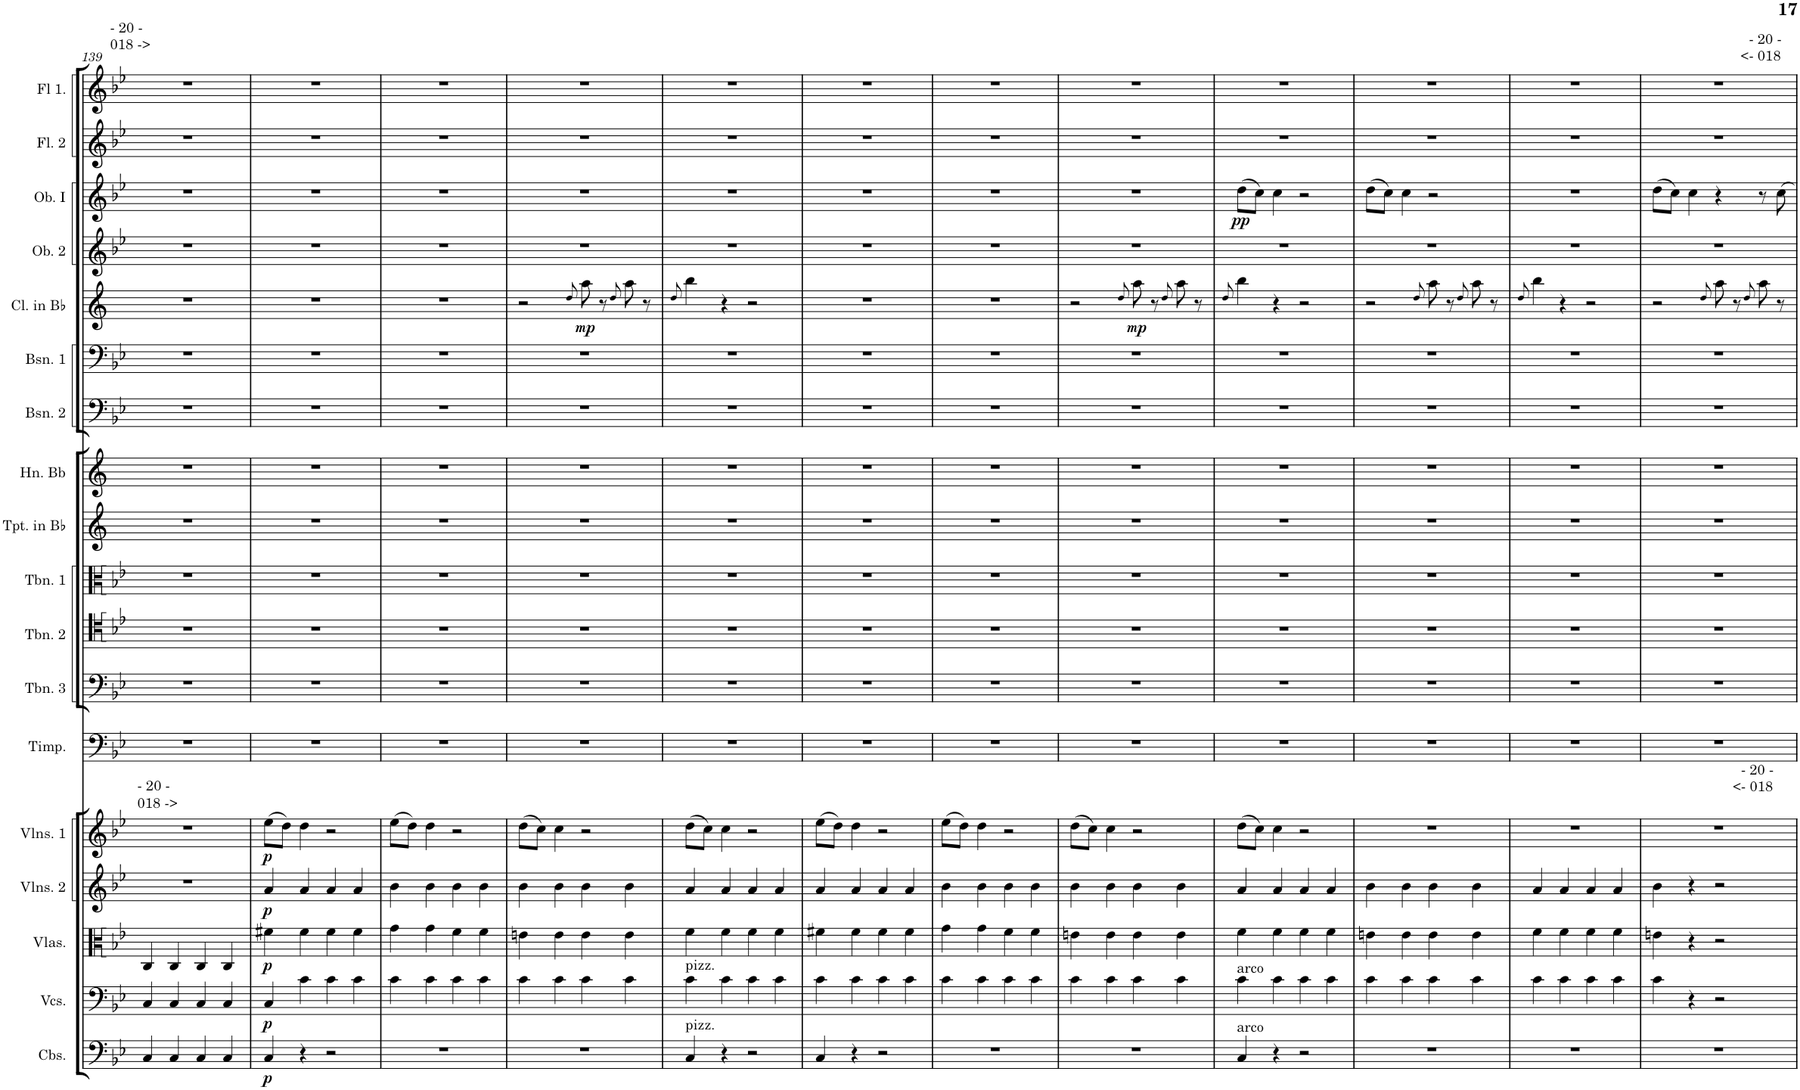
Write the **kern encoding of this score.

**kern	**dynam	**kern	**dynam	**kern	**dynam	**kern	**dynam	**kern	**dynam	**kern	**kern	**kern	**kern	**kern	**kern	**kern	**kern	**kern	**dynam	**kern	**kern	**dynam	**kern	**kern
*part18	*part18	*part17	*part17	*part16	*part16	*part15	*part15	*part14	*part14	*part13	*part12	*part11	*part10	*part9	*part8	*part7	*part6	*part5	*part5	*part4	*part3	*part3	*part2	*part1
*staff18	*staff18	*staff17	*staff17	*staff16	*staff16	*staff15	*staff15	*staff14	*staff14	*staff13	*staff12	*staff11	*staff10	*staff9	*staff8	*staff7	*staff6	*staff5	*staff5	*staff4	*staff3	*staff3	*staff2	*staff1
*I"Contrabasses	*	*I"Violoncellos	*	*I"Violas	*	*I"Violins 2	*	*I"Violins 1	*	*I"Timpani	*I"Trombone 3	*I"Trombone 2	*I"Trombone 1	*I"Trumpets in Bb	*I"Horn Bb	*I"Bassoon 2	*I"Bassoon 1	*I"Clarinets in Bb	*	*I"Oboe 2	*I"Oboe I	*	*I"Flute 2	*I"Flute 1
*I'Cbs.	*	*I'Vcs.	*	*I'Vlas.	*	*I'Vlns. 2	*	*I'Vlns. 1	*	*I'Timp.	*I'Tbn. 3	*I'Tbn. 2	*I'Tbn. 1	*I'Tpt. in Bb	*I'Hn. Bb	*I'Bsn. 2	*I'Bsn. 1	*I'Cl. in Bb	*	*I'Ob. 2	*I'Ob. I	*	*I'Fl. 2	*I'Fl 1.
!!LO:PB:g=z
*clefF4	*	*clefF4	*	*clefC3	*	*clefG2	*	*clefG2	*	*clefF4	*clefF4	*clefC4	*clefC3	*clefG2	*clefG2	*clefF4	*clefF4	*clefG2	*	*clefG2	*clefG2	*	*clefG2	*clefG2
*Trd7c12	*	*	*	*	*	*	*	*	*	*	*	*	*	*Trd1c2	*Trd1c2	*	*	*Trd1c2	*	*	*	*	*	*
*k[b-e-]	*	*k[b-e-]	*	*k[b-e-]	*	*k[b-e-]	*	*k[b-e-]	*	*k[b-e-]	*k[b-e-]	*k[b-e-]	*k[b-e-]	*k[]	*k[]	*k[b-e-]	*k[b-e-]	*k[]	*	*k[b-e-]	*k[b-e-]	*	*k[b-e-]	*k[b-e-]
*M2/2	*	*M2/2	*	*M2/2	*	*M2/2	*	*M2/2	*	*M2/2	*M2/2	*M2/2	*M2/2	*M2/2	*M2/2	*M2/2	*M2/2	*M2/2	*	*M2/2	*M2/2	*	*M2/2	*M2/2
*met(c|)	*	*met(c|)	*	*met(c|)	*	*met(c|)	*	*met(c|)	*	*met(c|)	*met(c|)	*met(c|)	*met(c|)	*met(c|)	*met(c|)	*met(c|)	*met(c|)	*met(c|)	*	*met(c|)	*met(c|)	*	*met(c|)	*met(c|)
=139	=139	=139	=139	=139	=139	=139	=139	=139	=139	=139	=139	=139	=139	=139	=139	=139	=139	=139	=139	=139	=139	=139	=139	=139
!	!	!	!	!	!	!	!	!	!	!	!	!	!	!	!	!	!	!	!	!	!	!	!	!LO:TX:a:t=- 20 -
!	!	!	!	!	!	!	!	!	!	!	!	!	!	!	!	!	!	!	!	!	!	!	!	!LO:TX:a:t=018 ->
!	!	!	!	!	!	!	!	!LO:TX:a:t=- 20 -	!	!	!	!	!	!	!	!	!	!	!	!	!	!	!	!
!	!	!	!	!	!	!	!	!LO:TX:a:t=018 ->	!	!	!	!	!	!	!	!	!	!	!	!	!	!	!	!
4C/	.	4C/	.	4C/	.	1r	.	1r	.	1r	1r	1r	1r	1r	1r	1r	1r	1r	.	1r	1r	.	1r	1r
4C/	.	4C/	.	4C/	.	.	.	.	.	.	.	.	.	.	.	.	.	.	.	.	.	.	.	.
4C/	.	4C/	.	4C/	.	.	.	.	.	.	.	.	.	.	.	.	.	.	.	.	.	.	.	.
4C/	.	4C/	.	4C/	.	.	.	.	.	.	.	.	.	.	.	.	.	.	.	.	.	.	.	.
=140	=140	=140	=140	=140	=140	=140	=140	=140	=140	=140	=140	=140	=140	=140	=140	=140	=140	=140	=140	=140	=140	=140	=140	=140
!	!LO:DY:b	!	!LO:DY:b	!	!LO:DY:b	!	!LO:DY:b	!	!LO:DY:b	!	!	!	!	!	!	!	!	!	!	!	!	!	!	!
4C/	p	4C/	p	4f#X\	p	4a/	p	(8ee-\L	p	1r	1r	1r	1r	1r	1r	1r	1r	1r	.	1r	1r	.	1r	1r
.	.	.	.	.	.	.	.	8dd\J)	.	.	.	.	.	.	.	.	.	.	.	.	.	.	.	.
4r	.	4c\	.	4f#\	.	4a/	.	4dd\	.	.	.	.	.	.	.	.	.	.	.	.	.	.	.	.
2r	.	4c\	.	4f#\	.	4a/	.	2r	.	.	.	.	.	.	.	.	.	.	.	.	.	.	.	.
.	.	4c\	.	4f#\	.	4a/	.	.	.	.	.	.	.	.	.	.	.	.	.	.	.	.	.	.
=141	=141	=141	=141	=141	=141	=141	=141	=141	=141	=141	=141	=141	=141	=141	=141	=141	=141	=141	=141	=141	=141	=141	=141	=141
1r	.	4c\	.	4g\	.	4b-\	.	(8ee-\L	.	1r	1r	1r	1r	1r	1r	1r	1r	1r	.	1r	1r	.	1r	1r
.	.	.	.	.	.	.	.	8dd\J)	.	.	.	.	.	.	.	.	.	.	.	.	.	.	.	.
.	.	4c\	.	4g\	.	4b-\	.	4dd\	.	.	.	.	.	.	.	.	.	.	.	.	.	.	.	.
.	.	4c\	.	4f\	.	4b-\	.	2r	.	.	.	.	.	.	.	.	.	.	.	.	.	.	.	.
.	.	4c\	.	4f\	.	4b-\	.	.	.	.	.	.	.	.	.	.	.	.	.	.	.	.	.	.
=142	=142	=142	=142	=142	=142	=142	=142	=142	=142	=142	=142	=142	=142	=142	=142	=142	=142	=142	=142	=142	=142	=142	=142	=142
1r	.	4c\	.	4en\	.	4b-\	.	(8dd\L	.	1r	1r	1r	1r	1r	1r	1r	1r	2r	.	1r	1r	.	1r	1r
.	.	.	.	.	.	.	.	8cc\J)	.	.	.	.	.	.	.	.	.	.	.	.	.	.	.	.
.	.	4c\	.	4e\	.	4b-\	.	4cc\	.	.	.	.	.	.	.	.	.	.	.	.	.	.	.	.
.	.	.	.	.	.	.	.	.	.	.	.	.	.	.	.	.	.	8qdd/	.	.	.	.	.	.
!	!	!	!	!	!	!	!	!	!	!	!	!	!	!	!	!	!	!	!LO:DY:b	!	!	!	!	!
.	.	4c\	.	4e\	.	4b-\	.	2r	.	.	.	.	.	.	.	.	.	8aa\	mp	.	.	.	.	.
.	.	.	.	.	.	.	.	.	.	.	.	.	.	.	.	.	.	8r	.	.	.	.	.	.
.	.	.	.	.	.	.	.	.	.	.	.	.	.	.	.	.	.	8qdd/	.	.	.	.	.	.
.	.	4c\	.	4e\	.	4b-\	.	.	.	.	.	.	.	.	.	.	.	8aa\	.	.	.	.	.	.
.	.	.	.	.	.	.	.	.	.	.	.	.	.	.	.	.	.	8r	.	.	.	.	.	.
=143	=143	=143	=143	=143	=143	=143	=143	=143	=143	=143	=143	=143	=143	=143	=143	=143	=143	=143	=143	=143	=143	=143	=143	=143
.	.	.	.	.	.	.	.	.	.	.	.	.	.	.	.	.	.	8qdd/	.	.	.	.	.	.
!	!	!LO:TX:a:t=pizz.	!	!	!	!	!	!	!	!	!	!	!	!	!	!	!	!	!	!	!	!	!	!
!LO:TX:a:t=pizz.	!	!	!	!	!	!	!	!	!	!	!	!	!	!	!	!	!	!	!	!	!	!	!	!
4C/	.	4c\	.	4f\	.	4a/	.	(8dd\L	.	1r	1r	1r	1r	1r	1r	1r	1r	4bb\	.	1r	1r	.	1r	1r
.	.	.	.	.	.	.	.	8cc\J)	.	.	.	.	.	.	.	.	.	.	.	.	.	.	.	.
4r	.	4c\	.	4f\	.	4a/	.	4cc\	.	.	.	.	.	.	.	.	.	4r	.	.	.	.	.	.
2r	.	4c\	.	4f\	.	4a/	.	2r	.	.	.	.	.	.	.	.	.	2r	.	.	.	.	.	.
.	.	4c\	.	4f\	.	4a/	.	.	.	.	.	.	.	.	.	.	.	.	.	.	.	.	.	.
=144	=144	=144	=144	=144	=144	=144	=144	=144	=144	=144	=144	=144	=144	=144	=144	=144	=144	=144	=144	=144	=144	=144	=144	=144
4C/	.	4c\	.	4f#X\	.	4a/	.	(8ee-\L	.	1r	1r	1r	1r	1r	1r	1r	1r	1r	.	1r	1r	.	1r	1r
.	.	.	.	.	.	.	.	8dd\J)	.	.	.	.	.	.	.	.	.	.	.	.	.	.	.	.
4r	.	4c\	.	4f#\	.	4a/	.	4dd\	.	.	.	.	.	.	.	.	.	.	.	.	.	.	.	.
2r	.	4c\	.	4f#\	.	4a/	.	2r	.	.	.	.	.	.	.	.	.	.	.	.	.	.	.	.
.	.	4c\	.	4f#\	.	4a/	.	.	.	.	.	.	.	.	.	.	.	.	.	.	.	.	.	.
=145	=145	=145	=145	=145	=145	=145	=145	=145	=145	=145	=145	=145	=145	=145	=145	=145	=145	=145	=145	=145	=145	=145	=145	=145
1r	.	4c\	.	4g\	.	4b-\	.	(8ee-\L	.	1r	1r	1r	1r	1r	1r	1r	1r	1r	.	1r	1r	.	1r	1r
.	.	.	.	.	.	.	.	8dd\J)	.	.	.	.	.	.	.	.	.	.	.	.	.	.	.	.
.	.	4c\	.	4g\	.	4b-\	.	4dd\	.	.	.	.	.	.	.	.	.	.	.	.	.	.	.	.
.	.	4c\	.	4f\	.	4b-\	.	2r	.	.	.	.	.	.	.	.	.	.	.	.	.	.	.	.
.	.	4c\	.	4f\	.	4b-\	.	.	.	.	.	.	.	.	.	.	.	.	.	.	.	.	.	.
=146	=146	=146	=146	=146	=146	=146	=146	=146	=146	=146	=146	=146	=146	=146	=146	=146	=146	=146	=146	=146	=146	=146	=146	=146
1r	.	4c\	.	4en\	.	4b-\	.	(8dd\L	.	1r	1r	1r	1r	1r	1r	1r	1r	2r	.	1r	1r	.	1r	1r
.	.	.	.	.	.	.	.	8cc\J)	.	.	.	.	.	.	.	.	.	.	.	.	.	.	.	.
.	.	4c\	.	4e\	.	4b-\	.	4cc\	.	.	.	.	.	.	.	.	.	.	.	.	.	.	.	.
.	.	.	.	.	.	.	.	.	.	.	.	.	.	.	.	.	.	8qdd/	.	.	.	.	.	.
!	!	!	!	!	!	!	!	!	!	!	!	!	!	!	!	!	!	!	!LO:DY:b	!	!	!	!	!
.	.	4c\	.	4e\	.	4b-\	.	2r	.	.	.	.	.	.	.	.	.	8aa\	mp	.	.	.	.	.
.	.	.	.	.	.	.	.	.	.	.	.	.	.	.	.	.	.	8r	.	.	.	.	.	.
.	.	.	.	.	.	.	.	.	.	.	.	.	.	.	.	.	.	8qdd/	.	.	.	.	.	.
.	.	4c\	.	4e\	.	4b-\	.	.	.	.	.	.	.	.	.	.	.	8aa\	.	.	.	.	.	.
.	.	.	.	.	.	.	.	.	.	.	.	.	.	.	.	.	.	8r	.	.	.	.	.	.
=147	=147	=147	=147	=147	=147	=147	=147	=147	=147	=147	=147	=147	=147	=147	=147	=147	=147	=147	=147	=147	=147	=147	=147	=147
.	.	.	.	.	.	.	.	.	.	.	.	.	.	.	.	.	.	8qdd/	.	.	.	.	.	.
!	!	!LO:TX:a:t=arco	!	!	!	!	!	!	!	!	!	!	!	!	!	!	!	!	!	!	!	!	!	!
!LO:TX:a:t=arco	!	!	!	!	!	!	!	!	!	!	!	!	!	!	!	!	!	!	!	!	!	!	!	!
!	!	!	!	!	!	!	!	!	!	!	!	!	!	!	!	!	!	!	!	!	!	!LO:DY:b	!	!
4C/	.	4c\	.	4f\	.	4a/	.	(8dd\L	.	1r	1r	1r	1r	1r	1r	1r	1r	4bb\	.	1r	(8dd\L	pp	1r	1r
.	.	.	.	.	.	.	.	8cc\J)	.	.	.	.	.	.	.	.	.	.	.	.	8cc\J)	.	.	.
4r	.	4c\	.	4f\	.	4a/	.	4cc\	.	.	.	.	.	.	.	.	.	4r	.	.	4cc\	.	.	.
2r	.	4c\	.	4f\	.	4a/	.	2r	.	.	.	.	.	.	.	.	.	2r	.	.	2r	.	.	.
.	.	4c\	.	4f\	.	4a/	.	.	.	.	.	.	.	.	.	.	.	.	.	.	.	.	.	.
=148	=148	=148	=148	=148	=148	=148	=148	=148	=148	=148	=148	=148	=148	=148	=148	=148	=148	=148	=148	=148	=148	=148	=148	=148
1r	.	4c\	.	4en\	.	4b-\	.	1r	.	1r	1r	1r	1r	1r	1r	1r	1r	2r	.	1r	(8dd\L	.	1r	1r
.	.	.	.	.	.	.	.	.	.	.	.	.	.	.	.	.	.	.	.	.	8cc\J)	.	.	.
.	.	4c\	.	4e\	.	4b-\	.	.	.	.	.	.	.	.	.	.	.	.	.	.	4cc\	.	.	.
.	.	.	.	.	.	.	.	.	.	.	.	.	.	.	.	.	.	8qdd/	.	.	.	.	.	.
.	.	4c\	.	4e\	.	4b-\	.	.	.	.	.	.	.	.	.	.	.	8aa\	.	.	2r	.	.	.
.	.	.	.	.	.	.	.	.	.	.	.	.	.	.	.	.	.	8r	.	.	.	.	.	.
.	.	.	.	.	.	.	.	.	.	.	.	.	.	.	.	.	.	8qdd/	.	.	.	.	.	.
.	.	4c\	.	4e\	.	4b-\	.	.	.	.	.	.	.	.	.	.	.	8aa\	.	.	.	.	.	.
.	.	.	.	.	.	.	.	.	.	.	.	.	.	.	.	.	.	8r	.	.	.	.	.	.
=149	=149	=149	=149	=149	=149	=149	=149	=149	=149	=149	=149	=149	=149	=149	=149	=149	=149	=149	=149	=149	=149	=149	=149	=149
.	.	.	.	.	.	.	.	.	.	.	.	.	.	.	.	.	.	8qdd/	.	.	.	.	.	.
1r	.	4c\	.	4f\	.	4a/	.	1r	.	1r	1r	1r	1r	1r	1r	1r	1r	4bb\	.	1r	1r	.	1r	1r
.	.	4c\	.	4f\	.	4a/	.	.	.	.	.	.	.	.	.	.	.	4r	.	.	.	.	.	.
.	.	4c\	.	4f\	.	4a/	.	.	.	.	.	.	.	.	.	.	.	2r	.	.	.	.	.	.
.	.	4c\	.	4f\	.	4a/	.	.	.	.	.	.	.	.	.	.	.	.	.	.	.	.	.	.
=150	=150	=150	=150	=150	=150	=150	=150	=150	=150	=150	=150	=150	=150	=150	=150	=150	=150	=150	=150	=150	=150	=150	=150	=150
!	!	!	!	!	!	!	!	!	!	!	!	!	!	!	!	!	!	!	!	!	!	!	!	!LO:TX:a:t=- 20 -
!	!	!	!	!	!	!	!	!	!	!	!	!	!	!	!	!	!	!	!	!	!	!	!	!LO:TX:a:t=<- 018
!	!	!	!	!	!	!	!	!LO:TX:a:t=- 20 -	!	!	!	!	!	!	!	!	!	!	!	!	!	!	!	!
!	!	!	!	!	!	!	!	!LO:TX:a:t=<- 018	!	!	!	!	!	!	!	!	!	!	!	!	!	!	!	!
1r	.	4c\	.	4en\	.	4b-\	.	1r	.	1r	1r	1r	1r	1r	1r	1r	1r	2r	.	1r	(8dd\L	.	1r	1r
.	.	.	.	.	.	.	.	.	.	.	.	.	.	.	.	.	.	.	.	.	8cc\J)	.	.	.
.	.	4r	.	4r	.	4r	.	.	.	.	.	.	.	.	.	.	.	.	.	.	4cc\	.	.	.
.	.	.	.	.	.	.	.	.	.	.	.	.	.	.	.	.	.	8qdd/	.	.	.	.	.	.
.	.	2r	.	2r	.	2r	.	.	.	.	.	.	.	.	.	.	.	8aa\	.	.	4r	.	.	.
.	.	.	.	.	.	.	.	.	.	.	.	.	.	.	.	.	.	8r	.	.	.	.	.	.
.	.	.	.	.	.	.	.	.	.	.	.	.	.	.	.	.	.	8qdd/	.	.	.	.	.	.
.	.	.	.	.	.	.	.	.	.	.	.	.	.	.	.	.	.	8aa\	.	.	8r	.	.	.
.	.	.	.	.	.	.	.	.	.	.	.	.	.	.	.	.	.	8r	.	.	8cc\	.	.	.
=	=	=	=	=	=	=	=	=	=	=	=	=	=	=	=	=	=	=	=	=	=	=	=	=
*-	*-	*-	*-	*-	*-	*-	*-	*-	*-	*-	*-	*-	*-	*-	*-	*-	*-	*-	*-	*-	*-	*-	*-	*-
